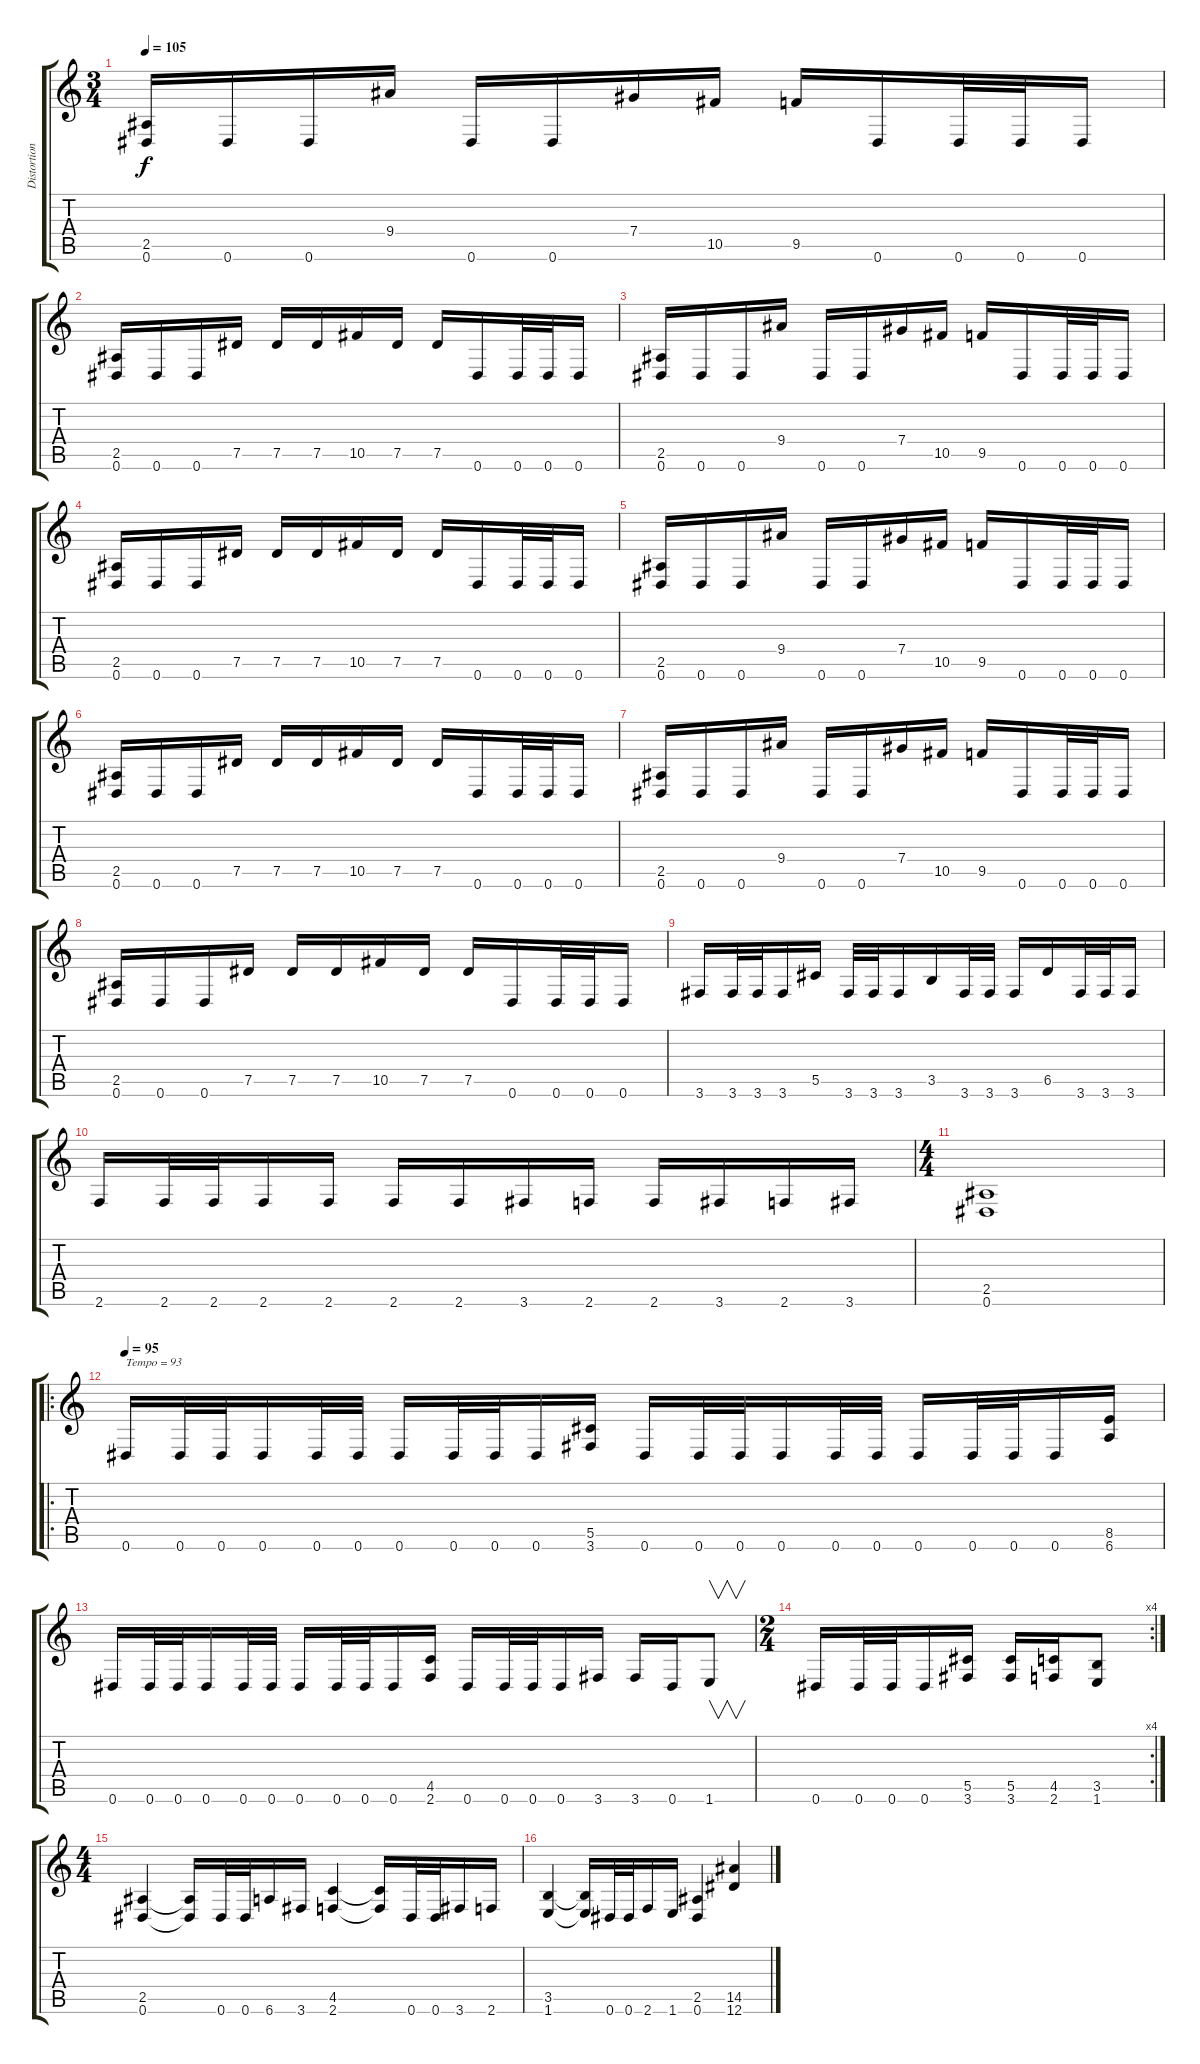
\track ("Distortion guitar [Rythm]" "Distortion") {instrument distortionguitar}
\staff {score tabs}
\tuning (Eb4 Bb3 Gb3 Db3 Ab2 Eb2) {hide}
\ts (3 4)
\tempo 105
\clef g2
\ks c
(2.5 0.6).16{dy f} 0.6.16 0.6.16 9.4.16 0.6.16 0.6.16 7.4.16 10.5.16 9.5.16 0.6.16 0.6.32 0.6.32 0.6.16 |
(2.5 0.6).16 0.6.16 0.6.16 7.5.16 7.5.16 7.5.16 10.5.16 7.5.16 7.5.16 0.6.16 0.6.32 0.6.32 0.6.16 |
(2.5 0.6).16 0.6.16 0.6.16 9.4.16 0.6.16 0.6.16 7.4.16 10.5.16 9.5.16 0.6.16 0.6.32 0.6.32 0.6.16 |
(2.5 0.6).16 0.6.16 0.6.16 7.5.16 7.5.16 7.5.16 10.5.16 7.5.16 7.5.16 0.6.16 0.6.32 0.6.32 0.6.16 |
(2.5 0.6).16 0.6.16 0.6.16 9.4.16 0.6.16 0.6.16 7.4.16 10.5.16 9.5.16 0.6.16 0.6.32 0.6.32 0.6.16 |
(2.5 0.6).16 0.6.16 0.6.16 7.5.16 7.5.16 7.5.16 10.5.16 7.5.16 7.5.16 0.6.16 0.6.32 0.6.32 0.6.16 |
(2.5 0.6).16 0.6.16 0.6.16 9.4.16 0.6.16 0.6.16 7.4.16 10.5.16 9.5.16 0.6.16 0.6.32 0.6.32 0.6.16 |
(2.5 0.6).16 0.6.16 0.6.16 7.5.16 7.5.16 7.5.16 10.5.16 7.5.16 7.5.16 0.6.16 0.6.32 0.6.32 0.6.16 |
3.6.16 3.6.32 3.6.32 3.6.16 5.5.16 3.6.32 3.6.32 3.6.16 3.5.16 3.6.32 3.6.32 3.6.16 6.5.16 3.6.32 3.6.32 3.6.16 |
2.6.16 2.6.32 2.6.32 2.6.16 2.6.16 2.6.16 2.6.16 3.6.16 2.6.16 2.6.16 3.6.16 2.6.16 3.6.16 |
\ts (4 4)
(2.5 0.6).1 |
\ro
\tempo 95
0.6.16{txt "Tempo = 93"} 0.6.32 0.6.32 0.6.16 0.6.32 0.6.32 0.6.16 0.6.32 0.6.32 0.6.16 (5.5 3.6).16 0.6.16 0.6.32 0.6.32 0.6.16 0.6.32 0.6.32 0.6.16 0.6.32 0.6.32 0.6.16 (8.5 6.6).16 |
0.6.16 0.6.32 0.6.32 0.6.16 0.6.32 0.6.32 0.6.16 0.6.32 0.6.32 0.6.16 (4.5 2.6).16 0.6.16 0.6.32 0.6.32 0.6.16 3.6.16 3.6.16 0.6.16 1.6.8{v} |
\rc 4
\ts (2 4)
0.6.16 0.6.32 0.6.32 0.6.16 (5.5 3.6).16 (5.5 3.6).16 (4.5 2.6).16 (3.5 1.6).8 |
\ts (4 4)
(2.5 0.6).4 (2.5{t} 0.6{t}).16 0.6.32 0.6.32 6.6.16 3.6.16 (4.5 2.6).4 (4.5{t} 2.6{t}).16 0.6.32 0.6.32 3.6.16 2.6.16 |
(3.5 1.6).4 (3.5{t} 1.6{t}).16 0.6.32 0.6.32 2.6.16 1.6.16 (2.5 0.6).4 (14.5{ss} 12.6{ss}).4
